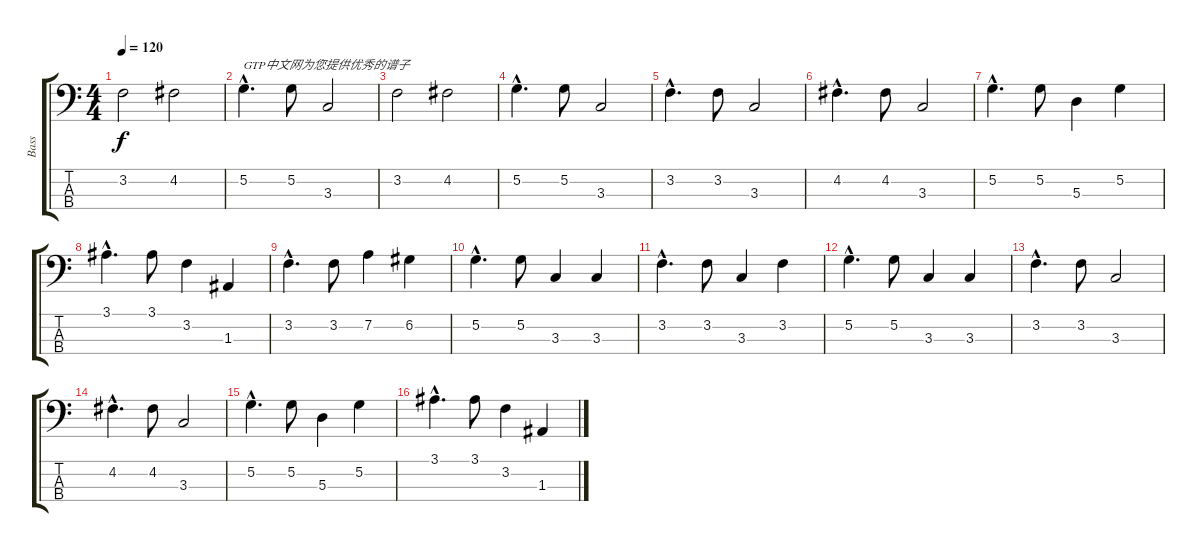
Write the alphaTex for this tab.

\track ("Bass" "Bass") {instrument electricbassfinger}
\staff {score tabs}
\tuning (G2 D2 A1 E1) {hide}
\ts (4 4)
\tempo 120
\clef f4
\ks c
3.2.2{dy f instrument electricbassfinger} 4.2.2 |
5.2{hac}.4{d txt "GTP中文网为您提供优秀的谱子"} 5.2.8 3.3.2 |
3.2.2 4.2.2 |
5.2{hac}.4{d} 5.2.8 3.3.2 |
3.2{hac}.4{d} 3.2.8 3.3.2 |
4.2{hac}.4{d} 4.2.8 3.3.2 |
5.2{hac}.4{d} 5.2.8 5.3.4 5.2.4 |
3.1{hac}.4{d} 3.1.8 3.2.4 1.3.4 |
3.2{hac}.4{d} 3.2.8 7.2.4 6.2.4 |
5.2{hac}.4{d} 5.2.8 3.3.4 3.3.4 |
3.2{hac}.4{d} 3.2.8 3.3.4 3.2.4 |
5.2{hac}.4{d} 5.2.8 3.3.4 3.3.4 |
3.2{hac}.4{d} 3.2.8 3.3.2 |
4.2{hac}.4{d} 4.2.8 3.3.2 |
5.2{hac}.4{d} 5.2.8 5.3.4 5.2.4 |
3.1{hac}.4{d} 3.1.8 3.2.4 1.3.4
